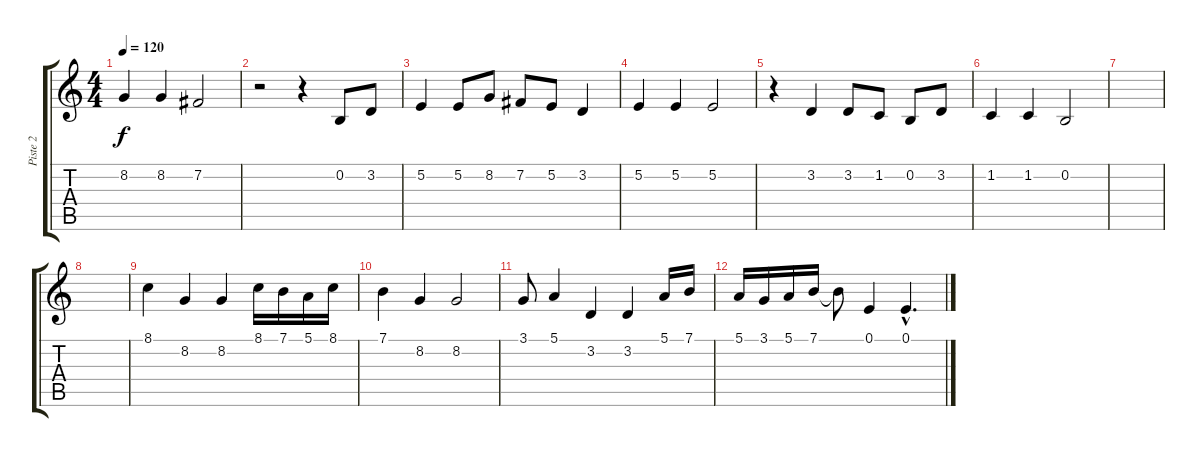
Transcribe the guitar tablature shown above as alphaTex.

\track ("Piste 2" "Piste 2") {instrument flute}
\staff {score tabs}
\tuning (E4 B3 G3 D3 A2 E2) {hide}
\ts (4 4)
\tempo 120
\clef g2
\ks c
8.2.4{dy f} 8.2.4 7.2.2 |
r.2 r.4 0.2.8 3.2.8 |
5.2.4 5.2.8 8.2.8 7.2.8 5.2.8 3.2.4 |
5.2.4 5.2.4 5.2.2 |
r.4 3.2.4 3.2.8 1.2.8 0.2.8 3.2.8 |
1.2.4 1.2.4 0.2.2 |
|
|
8.1.4 8.2.4 8.2.4 8.1.16 7.1.16 5.1.16 8.1.16 |
7.1.4 8.2.4 8.2.2 |
3.1.8 5.1.4 3.2.4 3.2.4 5.1.16 7.1.16 |
5.1.16 3.1.16 5.1.16 7.1.16 7.1{t}.8 0.1.4 0.1{hac}.4{d}
